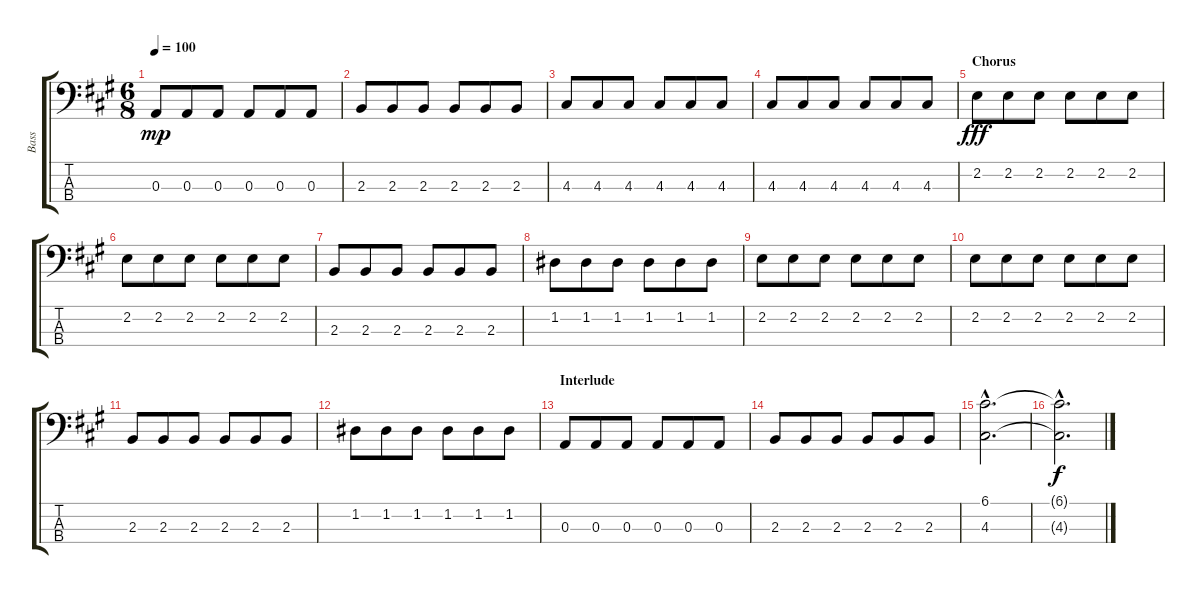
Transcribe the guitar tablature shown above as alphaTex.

\track ("Bass" "Bass") {instrument electricbassfinger}
\staff {score tabs}
\tuning (G2 D2 A1 E1) {hide}
\ts (6 8)
\tempo 100
\clef f4
\ks a
0.3.8{dy mp} 0.3.8 0.3.8 0.3.8 0.3.8 0.3.8 |
2.3.8 2.3.8 2.3.8 2.3.8 2.3.8 2.3.8 |
4.3.8 4.3.8 4.3.8 4.3.8 4.3.8 4.3.8 |
4.3.8 4.3.8 4.3.8 4.3.8 4.3.8 4.3.8 |
\section ("" "Chorus")
2.2.8{dy fff} 2.2.8 2.2.8 2.2.8 2.2.8 2.2.8 |
2.2.8 2.2.8 2.2.8 2.2.8 2.2.8 2.2.8 |
2.3.8 2.3.8 2.3.8 2.3.8 2.3.8 2.3.8 |
1.2.8 1.2.8 1.2.8 1.2.8 1.2.8 1.2.8 |
2.2.8 2.2.8 2.2.8 2.2.8 2.2.8 2.2.8 |
2.2.8 2.2.8 2.2.8 2.2.8 2.2.8 2.2.8 |
2.3.8 2.3.8 2.3.8 2.3.8 2.3.8 2.3.8 |
1.2.8 1.2.8 1.2.8 1.2.8 1.2.8 1.2.8 |
\section ("" "Interlude")
0.3.8 0.3.8 0.3.8 0.3.8 0.3.8 0.3.8 |
2.3.8 2.3.8 2.3.8 2.3.8 2.3.8 2.3.8 |
(6.1{hac} 4.3{hac}).2{d} |
(6.1{hac t} 4.3{hac t}).2{d dy f}
